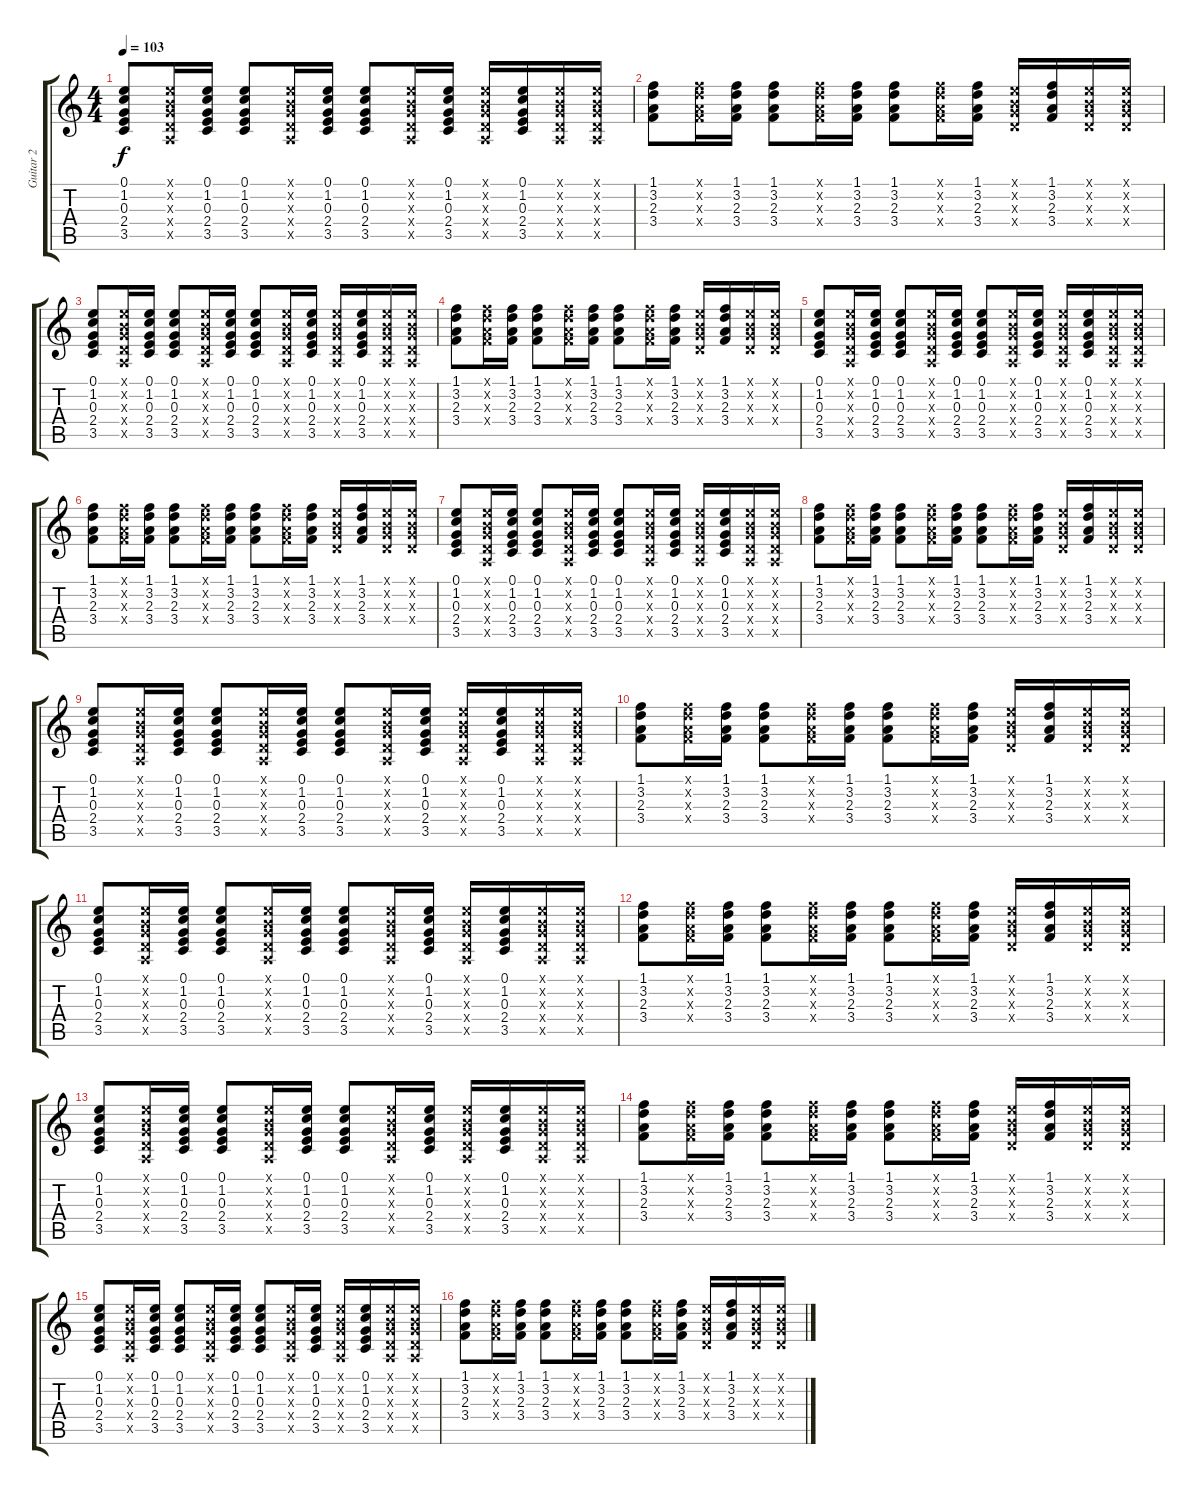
\track ("Guitar 2" "Guitar 2") {instrument acousticguitarsteel}
\staff {score tabs}
\tuning (E4 B3 G3 D3 A2 E2) {hide}
\ts (4 4)
\tempo 103
\clef g2
\ks c
(0.1 1.2 0.3 2.4 3.5).8{dy f} (0.1{x} 0.2{x} 0.3{x} 0.4{x} 0.5{x}).16 (0.1 1.2 0.3 2.4 3.5).16 (0.1 1.2 0.3 2.4 3.5).8 (0.1{x} 0.2{x} 0.3{x} 0.4{x} 0.5{x}).16 (0.1 1.2 0.3 2.4 3.5).16 (0.1 1.2 0.3 2.4 3.5).8 (0.1{x} 0.2{x} 0.3{x} 0.4{x} 0.5{x}).16 (0.1 1.2 0.3 2.4 3.5).16 (0.1{x} 0.2{x} 0.3{x} 0.4{x} 0.5{x}).16 (0.1 1.2 0.3 2.4 3.5).16 (0.1{x} 0.2{x} 0.3{x} 0.4{x} 0.5{x}).16 (0.1{x} 0.2{x} 0.3{x} 0.4{x} 0.5{x}).16 |
(1.1 3.2 2.3 3.4).8 (1.1{x} 3.2{x} 2.3{x} 3.4{x}).16 (1.1 3.2 2.3 3.4).16 (1.1 3.2 2.3 3.4).8 (1.1{x} 3.2{x} 2.3{x} 3.4{x}).16 (1.1 3.2 2.3 3.4).16 (1.1 3.2 2.3 3.4).8 (1.1{x} 3.2{x} 2.3{x} 3.4{x}).16 (1.1 3.2 2.3 3.4).16 (0.1{x} 0.2{x} 0.3{x} 0.4{x}).16 (1.1 3.2 2.3 3.4).16 (0.1{x} 0.2{x} 0.3{x} 0.4{x}).16 (0.1{x} 0.2{x} 0.3{x} 0.4{x}).16 |
(0.1 1.2 0.3 2.4 3.5).8 (0.1{x} 0.2{x} 0.3{x} 0.4{x} 0.5{x}).16 (0.1 1.2 0.3 2.4 3.5).16 (0.1 1.2 0.3 2.4 3.5).8 (0.1{x} 0.2{x} 0.3{x} 0.4{x} 0.5{x}).16 (0.1 1.2 0.3 2.4 3.5).16 (0.1 1.2 0.3 2.4 3.5).8 (0.1{x} 0.2{x} 0.3{x} 0.4{x} 0.5{x}).16 (0.1 1.2 0.3 2.4 3.5).16 (0.1{x} 0.2{x} 0.3{x} 0.4{x} 0.5{x}).16 (0.1 1.2 0.3 2.4 3.5).16 (0.1{x} 0.2{x} 0.3{x} 0.4{x} 0.5{x}).16 (0.1{x} 0.2{x} 0.3{x} 0.4{x} 0.5{x}).16 |
(1.1 3.2 2.3 3.4).8 (1.1{x} 3.2{x} 2.3{x} 3.4{x}).16 (1.1 3.2 2.3 3.4).16 (1.1 3.2 2.3 3.4).8 (1.1{x} 3.2{x} 2.3{x} 3.4{x}).16 (1.1 3.2 2.3 3.4).16 (1.1 3.2 2.3 3.4).8 (1.1{x} 3.2{x} 2.3{x} 3.4{x}).16 (1.1 3.2 2.3 3.4).16 (0.1{x} 0.2{x} 0.3{x} 0.4{x}).16 (1.1 3.2 2.3 3.4).16 (0.1{x} 0.2{x} 0.3{x} 0.4{x}).16 (0.1{x} 0.2{x} 0.3{x} 0.4{x}).16 |
(0.1 1.2 0.3 2.4 3.5).8 (0.1{x} 0.2{x} 0.3{x} 0.4{x} 0.5{x}).16 (0.1 1.2 0.3 2.4 3.5).16 (0.1 1.2 0.3 2.4 3.5).8 (0.1{x} 0.2{x} 0.3{x} 0.4{x} 0.5{x}).16 (0.1 1.2 0.3 2.4 3.5).16 (0.1 1.2 0.3 2.4 3.5).8 (0.1{x} 0.2{x} 0.3{x} 0.4{x} 0.5{x}).16 (0.1 1.2 0.3 2.4 3.5).16 (0.1{x} 0.2{x} 0.3{x} 0.4{x} 0.5{x}).16 (0.1 1.2 0.3 2.4 3.5).16 (0.1{x} 0.2{x} 0.3{x} 0.4{x} 0.5{x}).16 (0.1{x} 0.2{x} 0.3{x} 0.4{x} 0.5{x}).16 |
(1.1 3.2 2.3 3.4).8 (1.1{x} 3.2{x} 2.3{x} 3.4{x}).16 (1.1 3.2 2.3 3.4).16 (1.1 3.2 2.3 3.4).8 (1.1{x} 3.2{x} 2.3{x} 3.4{x}).16 (1.1 3.2 2.3 3.4).16 (1.1 3.2 2.3 3.4).8 (1.1{x} 3.2{x} 2.3{x} 3.4{x}).16 (1.1 3.2 2.3 3.4).16 (0.1{x} 0.2{x} 0.3{x} 0.4{x}).16 (1.1 3.2 2.3 3.4).16 (0.1{x} 0.2{x} 0.3{x} 0.4{x}).16 (0.1{x} 0.2{x} 0.3{x} 0.4{x}).16 |
(0.1 1.2 0.3 2.4 3.5).8 (0.1{x} 0.2{x} 0.3{x} 0.4{x} 0.5{x}).16 (0.1 1.2 0.3 2.4 3.5).16 (0.1 1.2 0.3 2.4 3.5).8 (0.1{x} 0.2{x} 0.3{x} 0.4{x} 0.5{x}).16 (0.1 1.2 0.3 2.4 3.5).16 (0.1 1.2 0.3 2.4 3.5).8 (0.1{x} 0.2{x} 0.3{x} 0.4{x} 0.5{x}).16 (0.1 1.2 0.3 2.4 3.5).16 (0.1{x} 0.2{x} 0.3{x} 0.4{x} 0.5{x}).16 (0.1 1.2 0.3 2.4 3.5).16 (0.1{x} 0.2{x} 0.3{x} 0.4{x} 0.5{x}).16 (0.1{x} 0.2{x} 0.3{x} 0.4{x} 0.5{x}).16 |
(1.1 3.2 2.3 3.4).8 (1.1{x} 3.2{x} 2.3{x} 3.4{x}).16 (1.1 3.2 2.3 3.4).16 (1.1 3.2 2.3 3.4).8 (1.1{x} 3.2{x} 2.3{x} 3.4{x}).16 (1.1 3.2 2.3 3.4).16 (1.1 3.2 2.3 3.4).8 (1.1{x} 3.2{x} 2.3{x} 3.4{x}).16 (1.1 3.2 2.3 3.4).16 (0.1{x} 0.2{x} 0.3{x} 0.4{x}).16 (1.1 3.2 2.3 3.4).16 (0.1{x} 0.2{x} 0.3{x} 0.4{x}).16 (0.1{x} 0.2{x} 0.3{x} 0.4{x}).16 |
(0.1 1.2 0.3 2.4 3.5).8 (0.1{x} 0.2{x} 0.3{x} 0.4{x} 0.5{x}).16 (0.1 1.2 0.3 2.4 3.5).16 (0.1 1.2 0.3 2.4 3.5).8 (0.1{x} 0.2{x} 0.3{x} 0.4{x} 0.5{x}).16 (0.1 1.2 0.3 2.4 3.5).16 (0.1 1.2 0.3 2.4 3.5).8 (0.1{x} 0.2{x} 0.3{x} 0.4{x} 0.5{x}).16 (0.1 1.2 0.3 2.4 3.5).16 (0.1{x} 0.2{x} 0.3{x} 0.4{x} 0.5{x}).16 (0.1 1.2 0.3 2.4 3.5).16 (0.1{x} 0.2{x} 0.3{x} 0.4{x} 0.5{x}).16 (0.1{x} 0.2{x} 0.3{x} 0.4{x} 0.5{x}).16 |
(1.1 3.2 2.3 3.4).8 (1.1{x} 3.2{x} 2.3{x} 3.4{x}).16 (1.1 3.2 2.3 3.4).16 (1.1 3.2 2.3 3.4).8 (1.1{x} 3.2{x} 2.3{x} 3.4{x}).16 (1.1 3.2 2.3 3.4).16 (1.1 3.2 2.3 3.4).8 (1.1{x} 3.2{x} 2.3{x} 3.4{x}).16 (1.1 3.2 2.3 3.4).16 (0.1{x} 0.2{x} 0.3{x} 0.4{x}).16 (1.1 3.2 2.3 3.4).16 (0.1{x} 0.2{x} 0.3{x} 0.4{x}).16 (0.1{x} 0.2{x} 0.3{x} 0.4{x}).16 |
(0.1 1.2 0.3 2.4 3.5).8 (0.1{x} 0.2{x} 0.3{x} 0.4{x} 0.5{x}).16 (0.1 1.2 0.3 2.4 3.5).16 (0.1 1.2 0.3 2.4 3.5).8 (0.1{x} 0.2{x} 0.3{x} 0.4{x} 0.5{x}).16 (0.1 1.2 0.3 2.4 3.5).16 (0.1 1.2 0.3 2.4 3.5).8 (0.1{x} 0.2{x} 0.3{x} 0.4{x} 0.5{x}).16 (0.1 1.2 0.3 2.4 3.5).16 (0.1{x} 0.2{x} 0.3{x} 0.4{x} 0.5{x}).16 (0.1 1.2 0.3 2.4 3.5).16 (0.1{x} 0.2{x} 0.3{x} 0.4{x} 0.5{x}).16 (0.1{x} 0.2{x} 0.3{x} 0.4{x} 0.5{x}).16 |
(1.1 3.2 2.3 3.4).8 (1.1{x} 3.2{x} 2.3{x} 3.4{x}).16 (1.1 3.2 2.3 3.4).16 (1.1 3.2 2.3 3.4).8 (1.1{x} 3.2{x} 2.3{x} 3.4{x}).16 (1.1 3.2 2.3 3.4).16 (1.1 3.2 2.3 3.4).8 (1.1{x} 3.2{x} 2.3{x} 3.4{x}).16 (1.1 3.2 2.3 3.4).16 (0.1{x} 0.2{x} 0.3{x} 0.4{x}).16 (1.1 3.2 2.3 3.4).16 (0.1{x} 0.2{x} 0.3{x} 0.4{x}).16 (0.1{x} 0.2{x} 0.3{x} 0.4{x}).16 |
(0.1 1.2 0.3 2.4 3.5).8 (0.1{x} 0.2{x} 0.3{x} 0.4{x} 0.5{x}).16 (0.1 1.2 0.3 2.4 3.5).16 (0.1 1.2 0.3 2.4 3.5).8 (0.1{x} 0.2{x} 0.3{x} 0.4{x} 0.5{x}).16 (0.1 1.2 0.3 2.4 3.5).16 (0.1 1.2 0.3 2.4 3.5).8 (0.1{x} 0.2{x} 0.3{x} 0.4{x} 0.5{x}).16 (0.1 1.2 0.3 2.4 3.5).16 (0.1{x} 0.2{x} 0.3{x} 0.4{x} 0.5{x}).16 (0.1 1.2 0.3 2.4 3.5).16 (0.1{x} 0.2{x} 0.3{x} 0.4{x} 0.5{x}).16 (0.1{x} 0.2{x} 0.3{x} 0.4{x} 0.5{x}).16 |
(1.1 3.2 2.3 3.4).8 (1.1{x} 3.2{x} 2.3{x} 3.4{x}).16 (1.1 3.2 2.3 3.4).16 (1.1 3.2 2.3 3.4).8 (1.1{x} 3.2{x} 2.3{x} 3.4{x}).16 (1.1 3.2 2.3 3.4).16 (1.1 3.2 2.3 3.4).8 (1.1{x} 3.2{x} 2.3{x} 3.4{x}).16 (1.1 3.2 2.3 3.4).16 (0.1{x} 0.2{x} 0.3{x} 0.4{x}).16 (1.1 3.2 2.3 3.4).16 (0.1{x} 0.2{x} 0.3{x} 0.4{x}).16 (0.1{x} 0.2{x} 0.3{x} 0.4{x}).16 |
(0.1 1.2 0.3 2.4 3.5).8 (0.1{x} 0.2{x} 0.3{x} 0.4{x} 0.5{x}).16 (0.1 1.2 0.3 2.4 3.5).16 (0.1 1.2 0.3 2.4 3.5).8 (0.1{x} 0.2{x} 0.3{x} 0.4{x} 0.5{x}).16 (0.1 1.2 0.3 2.4 3.5).16 (0.1 1.2 0.3 2.4 3.5).8 (0.1{x} 0.2{x} 0.3{x} 0.4{x} 0.5{x}).16 (0.1 1.2 0.3 2.4 3.5).16 (0.1{x} 0.2{x} 0.3{x} 0.4{x} 0.5{x}).16 (0.1 1.2 0.3 2.4 3.5).16 (0.1{x} 0.2{x} 0.3{x} 0.4{x} 0.5{x}).16 (0.1{x} 0.2{x} 0.3{x} 0.4{x} 0.5{x}).16 |
(1.1 3.2 2.3 3.4).8 (1.1{x} 3.2{x} 2.3{x} 3.4{x}).16 (1.1 3.2 2.3 3.4).16 (1.1 3.2 2.3 3.4).8 (1.1{x} 3.2{x} 2.3{x} 3.4{x}).16 (1.1 3.2 2.3 3.4).16 (1.1 3.2 2.3 3.4).8 (1.1{x} 3.2{x} 2.3{x} 3.4{x}).16 (1.1 3.2 2.3 3.4).16 (0.1{x} 0.2{x} 0.3{x} 0.4{x}).16 (1.1 3.2 2.3 3.4).16 (0.1{x} 0.2{x} 0.3{x} 0.4{x}).16 (0.1{x} 0.2{x} 0.3{x} 0.4{x}).16
